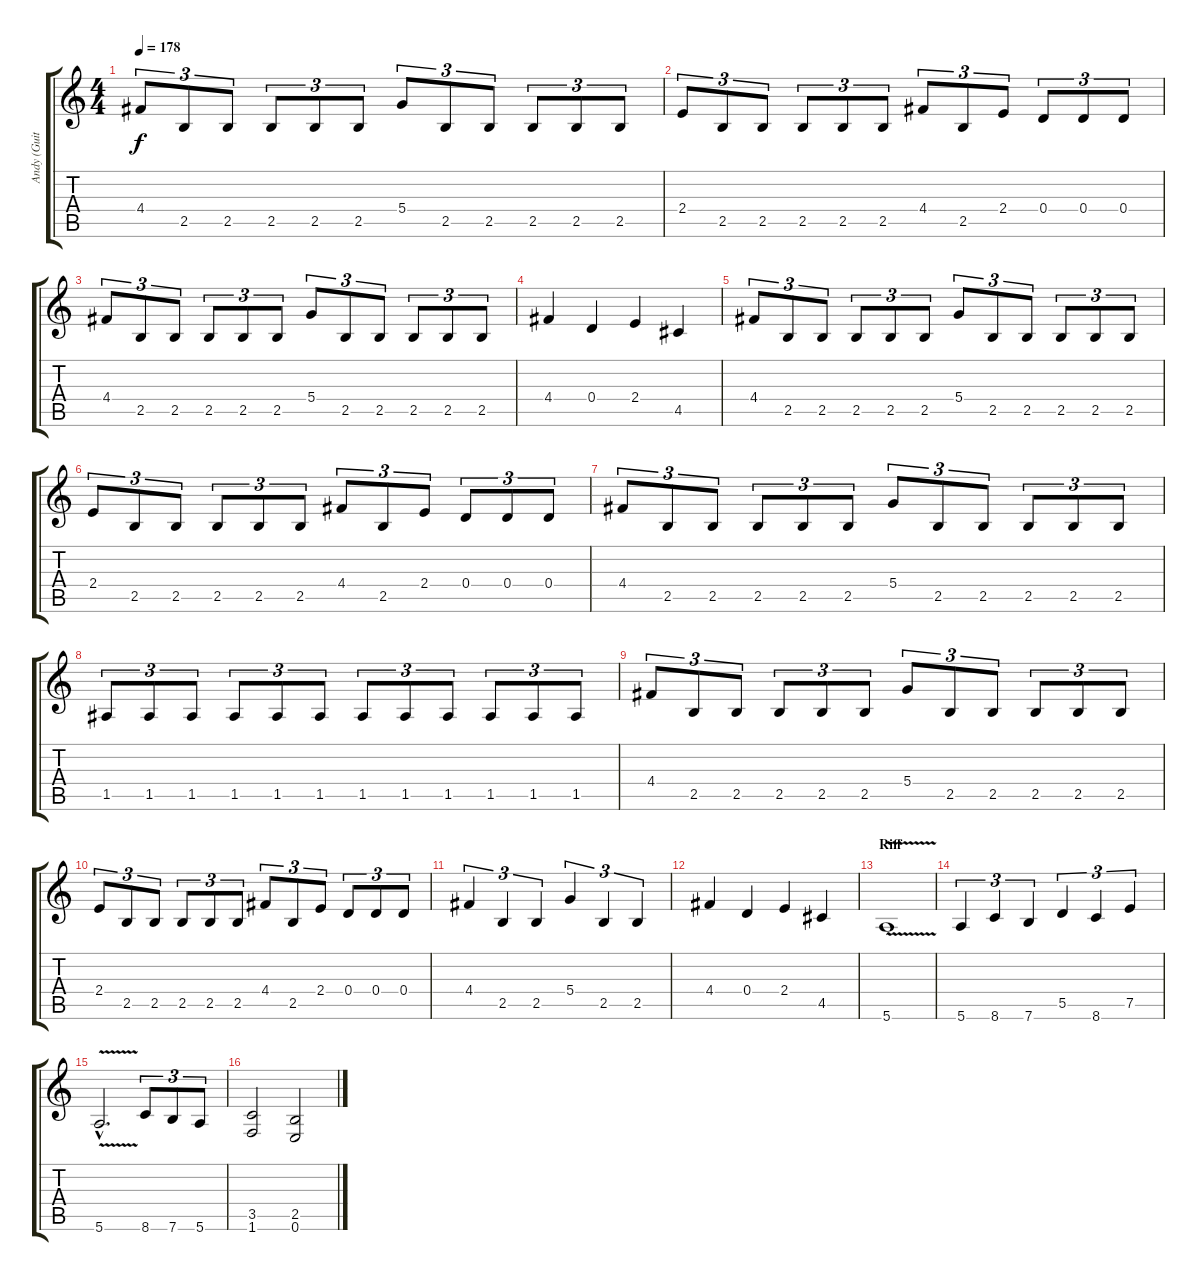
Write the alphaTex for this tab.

\track ("Andy (Guitar)" "Andy (Guit") {instrument overdrivenguitar}
\staff {score tabs}
\tuning (E4 B3 G3 D3 A2 E2) {hide}
\ts (4 4)
\tempo 178
\clef g2
\ks c
4.4.8{tu (3 2) dy f} 2.5.8{tu (3 2)} 2.5.8{tu (3 2)} 2.5.8{tu (3 2)} 2.5.8{tu (3 2)} 2.5.8{tu (3 2)} 5.4.8{tu (3 2)} 2.5.8{tu (3 2)} 2.5.8{tu (3 2)} 2.5.8{tu (3 2)} 2.5.8{tu (3 2)} 2.5.8{tu (3 2)} |
2.4.8{tu (3 2)} 2.5.8{tu (3 2)} 2.5.8{tu (3 2)} 2.5.8{tu (3 2)} 2.5.8{tu (3 2)} 2.5.8{tu (3 2)} 4.4.8{tu (3 2)} 2.5.8{tu (3 2)} 2.4.8{tu (3 2)} 0.4.8{tu (3 2)} 0.4.8{tu (3 2)} 0.4.8{tu (3 2)} |
4.4.8{tu (3 2)} 2.5.8{tu (3 2)} 2.5.8{tu (3 2)} 2.5.8{tu (3 2)} 2.5.8{tu (3 2)} 2.5.8{tu (3 2)} 5.4.8{tu (3 2)} 2.5.8{tu (3 2)} 2.5.8{tu (3 2)} 2.5.8{tu (3 2)} 2.5.8{tu (3 2)} 2.5.8{tu (3 2)} |
4.4.4 0.4.4 2.4.4 4.5.4 |
4.4.8{tu (3 2)} 2.5.8{tu (3 2)} 2.5.8{tu (3 2)} 2.5.8{tu (3 2)} 2.5.8{tu (3 2)} 2.5.8{tu (3 2)} 5.4.8{tu (3 2)} 2.5.8{tu (3 2)} 2.5.8{tu (3 2)} 2.5.8{tu (3 2)} 2.5.8{tu (3 2)} 2.5.8{tu (3 2)} |
2.4.8{tu (3 2)} 2.5.8{tu (3 2)} 2.5.8{tu (3 2)} 2.5.8{tu (3 2)} 2.5.8{tu (3 2)} 2.5.8{tu (3 2)} 4.4.8{tu (3 2)} 2.5.8{tu (3 2)} 2.4.8{tu (3 2)} 0.4.8{tu (3 2)} 0.4.8{tu (3 2)} 0.4.8{tu (3 2)} |
4.4.8{tu (3 2)} 2.5.8{tu (3 2)} 2.5.8{tu (3 2)} 2.5.8{tu (3 2)} 2.5.8{tu (3 2)} 2.5.8{tu (3 2)} 5.4.8{tu (3 2)} 2.5.8{tu (3 2)} 2.5.8{tu (3 2)} 2.5.8{tu (3 2)} 2.5.8{tu (3 2)} 2.5.8{tu (3 2)} |
1.5.8{tu (3 2)} 1.5.8{tu (3 2)} 1.5.8{tu (3 2)} 1.5.8{tu (3 2)} 1.5.8{tu (3 2)} 1.5.8{tu (3 2)} 1.5.8{tu (3 2)} 1.5.8{tu (3 2)} 1.5.8{tu (3 2)} 1.5.8{tu (3 2)} 1.5.8{tu (3 2)} 1.5.8{tu (3 2)} |
4.4.8{tu (3 2)} 2.5.8{tu (3 2)} 2.5.8{tu (3 2)} 2.5.8{tu (3 2)} 2.5.8{tu (3 2)} 2.5.8{tu (3 2)} 5.4.8{tu (3 2)} 2.5.8{tu (3 2)} 2.5.8{tu (3 2)} 2.5.8{tu (3 2)} 2.5.8{tu (3 2)} 2.5.8{tu (3 2)} |
2.4.8{tu (3 2)} 2.5.8{tu (3 2)} 2.5.8{tu (3 2)} 2.5.8{tu (3 2)} 2.5.8{tu (3 2)} 2.5.8{tu (3 2)} 4.4.8{tu (3 2)} 2.5.8{tu (3 2)} 2.4.8{tu (3 2)} 0.4.8{tu (3 2)} 0.4.8{tu (3 2)} 0.4.8{tu (3 2)} |
4.4.4{tu (3 2)} 2.5.4{tu (3 2)} 2.5.4{tu (3 2)} 5.4.4{tu (3 2)} 2.5.4{tu (3 2)} 2.5.4{tu (3 2)} |
4.4.4 0.4.4 2.4.4 4.5.4 |
\section ("" "Riff")
5.6{v}.1 |
5.6.4{tu (3 2)} 8.6.4{tu (3 2)} 7.6.4{tu (3 2)} 5.5.4{tu (3 2)} 8.6.4{tu (3 2)} 7.5.4{tu (3 2)} |
5.6{v hac}.2{d} 8.6.8{tu (3 2)} 7.6.8{tu (3 2)} 5.6.8{tu (3 2)} |
(3.5 1.6).2 (2.5 0.6).2
